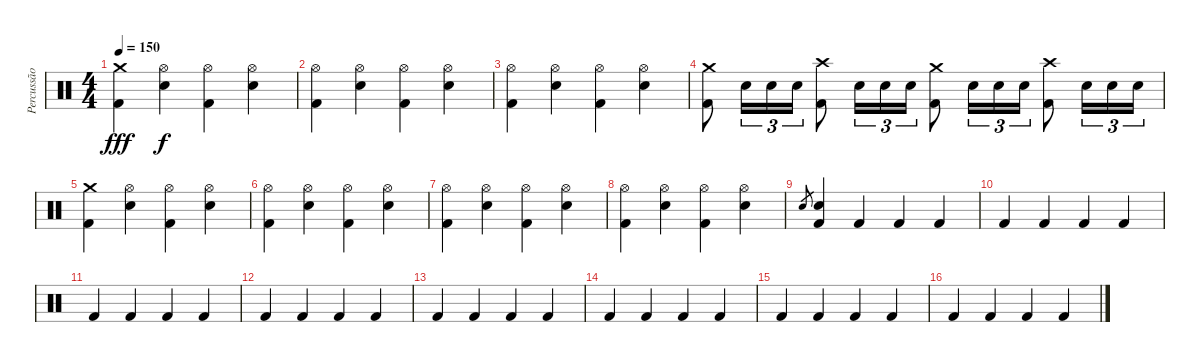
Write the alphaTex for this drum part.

\track ("Percussão" "Percussão") {instrument percussion}
\staff {score}
\articulation defaults
\ts (4 4)
\tempo 150
\clef neutral
\ks c
("Crash medium (hit)" "Kick (hit) 2").4{dy fff} ("Hi-Hat (open)" "Electric Snare (hit)").4{dy f} ("Hi-Hat (open)" "Kick (hit) 2").4 ("Hi-Hat (open)" "Electric Snare (hit)").4 |
("Hi-Hat (open)" "Kick (hit) 2").4 ("Hi-Hat (open)" "Electric Snare (hit)").4 ("Hi-Hat (open)" "Kick (hit) 2").4 ("Hi-Hat (open)" "Electric Snare (hit)").4 |
("Hi-Hat (open)" "Kick (hit) 2").4 ("Hi-Hat (open)" "Electric Snare (hit)").4 ("Hi-Hat (open)" "Kick (hit) 2").4 ("Hi-Hat (open)" "Electric Snare (hit)").4 |
("Crash medium (hit)" "Kick (hit) 2").8 "Electric Snare (hit)".16{tu (3 2)} "Electric Snare (hit)".16{tu (3 2)} "Electric Snare (hit)".16{tu (3 2)} ("Crash high (hit)" "Kick (hit) 2").8 "Electric Snare (hit)".16{tu (3 2)} "Electric Snare (hit)".16{tu (3 2)} "Electric Snare (hit)".16{tu (3 2)} ("Crash medium (hit)" "Kick (hit) 2").8 "Electric Snare (hit)".16{tu (3 2)} "Electric Snare (hit)".16{tu (3 2)} "Electric Snare (hit)".16{tu (3 2)} ("Crash high (hit)" "Kick (hit) 2").8 "Electric Snare (hit)".16{tu (3 2)} "Electric Snare (hit)".16{tu (3 2)} "Electric Snare (hit)".16{tu (3 2)} |
("Crash medium (hit)" "Kick (hit) 2").4 ("Hi-Hat (open)" "Electric Snare (hit)").4 ("Hi-Hat (open)" "Kick (hit) 2").4 ("Hi-Hat (open)" "Electric Snare (hit)").4 |
("Hi-Hat (open)" "Kick (hit) 2").4 ("Hi-Hat (open)" "Electric Snare (hit)").4 ("Hi-Hat (open)" "Kick (hit) 2").4 ("Hi-Hat (open)" "Electric Snare (hit)").4 |
("Hi-Hat (open)" "Kick (hit) 2").4 ("Hi-Hat (open)" "Electric Snare (hit)").4 ("Hi-Hat (open)" "Kick (hit) 2").4 ("Hi-Hat (open)" "Electric Snare (hit)").4 |
("Hi-Hat (open)" "Kick (hit) 2").4 ("Hi-Hat (open)" "Electric Snare (hit)").4 ("Hi-Hat (open)" "Kick (hit) 2").4 ("Hi-Hat (open)" "Electric Snare (hit)").4 |
"Electric Snare (hit)".8{gr} ("Electric Snare (hit)" "Kick (hit) 2").4 "Kick (hit) 2".4 "Kick (hit) 2".4 "Kick (hit) 2".4 |
"Kick (hit) 2".4 "Kick (hit) 2".4 "Kick (hit) 2".4 "Kick (hit) 2".4 |
"Kick (hit) 2".4 "Kick (hit) 2".4 "Kick (hit) 2".4 "Kick (hit) 2".4 |
"Kick (hit) 2".4 "Kick (hit) 2".4 "Kick (hit) 2".4 "Kick (hit) 2".4 |
"Kick (hit) 2".4 "Kick (hit) 2".4 "Kick (hit) 2".4 "Kick (hit) 2".4 |
"Kick (hit) 2".4 "Kick (hit) 2".4 "Kick (hit) 2".4 "Kick (hit) 2".4 |
"Kick (hit) 2".4 "Kick (hit) 2".4 "Kick (hit) 2".4 "Kick (hit) 2".4 |
"Kick (hit) 2".4 "Kick (hit) 2".4 "Kick (hit) 2".4 "Kick (hit) 2".4
